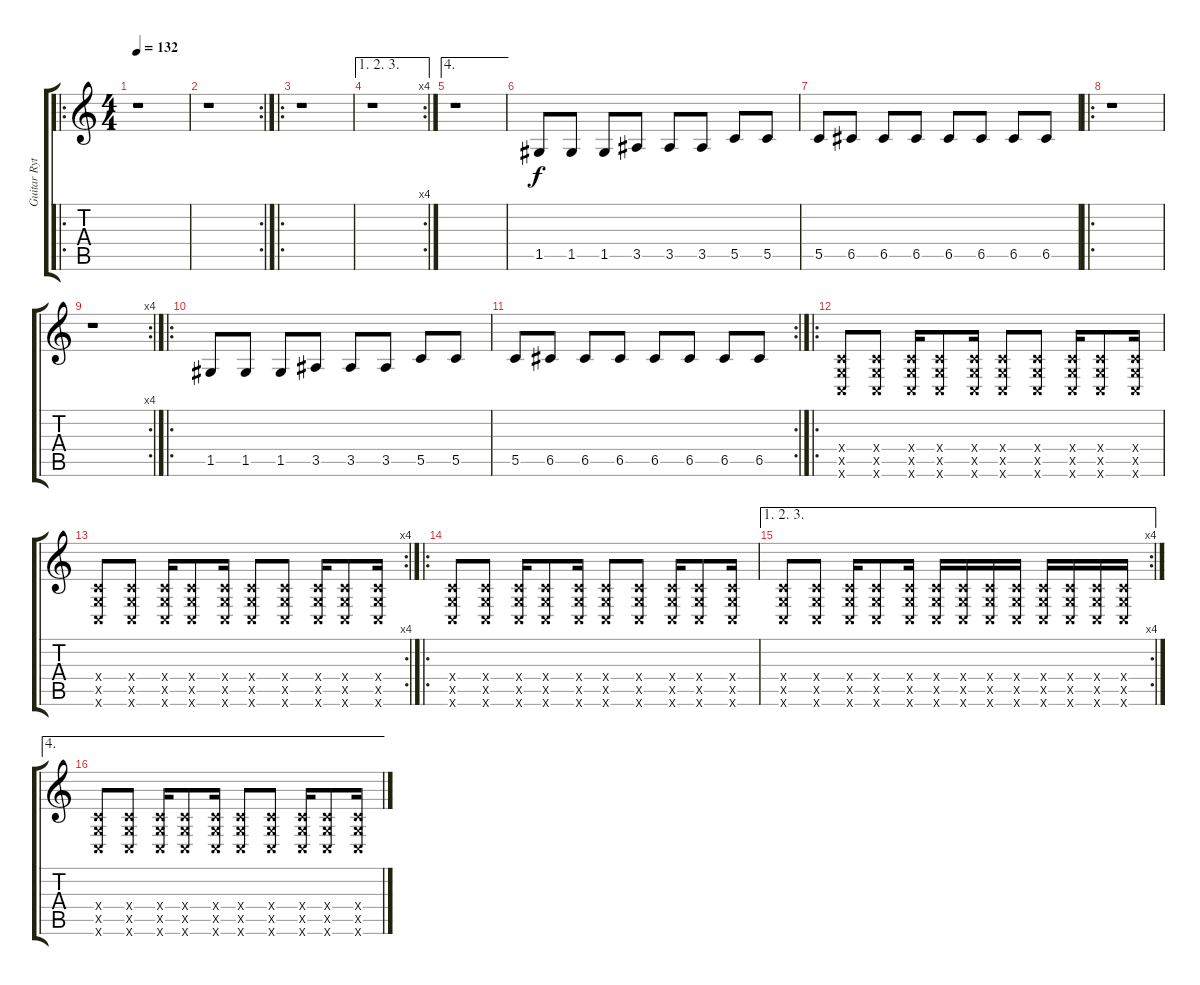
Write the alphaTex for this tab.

\track ("Guitar Rythm" "Guitar Ryt") {instrument distortionguitar}
\staff {score tabs}
\tuning (E4 C4 G3 C3 G2 C2) {hide}
\ro
\ts (4 4)
\tempo 132
\clef g2
\ks c
r.1{dy f} |
\rc 2
r.1 |
\ro
r.1 |
\ae (1 2 3)
\rc 4
r.1 |
\ae 4
r.1 |
1.5.8 1.5.8 1.5.8 3.5.8 3.5.8 3.5.8 5.5.8 5.5.8 |
5.5.8 6.5.8 6.5.8 6.5.8 6.5.8 6.5.8 6.5.8 6.5.8 |
\ro
r.1 |
\rc 4
r.1 |
\ro
1.5.8 1.5.8 1.5.8 3.5.8 3.5.8 3.5.8 5.5.8 5.5.8 |
\rc 2
5.5.8 6.5.8 6.5.8 6.5.8 6.5.8 6.5.8 6.5.8 6.5.8 |
\ro
(0.4{x} 0.5{x} 0.6{x}).8 (0.4{x} 0.5{x} 0.6{x}).8 (0.4{x} 0.5{x} 0.6{x}).16 (0.4{x} 0.5{x} 0.6{x}).8 (0.4{x} 0.5{x} 0.6{x}).16 (0.4{x} 0.5{x} 0.6{x}).8 (0.4{x} 0.5{x} 0.6{x}).8 (0.4{x} 0.5{x} 0.6{x}).16 (0.4{x} 0.5{x} 0.6{x}).8 (0.4{x} 0.5{x} 0.6{x}).16 |
\rc 4
(0.4{x} 0.5{x} 0.6{x}).8 (0.4{x} 0.5{x} 0.6{x}).8 (0.4{x} 0.5{x} 0.6{x}).16 (0.4{x} 0.5{x} 0.6{x}).8 (0.4{x} 0.5{x} 0.6{x}).16 (0.4{x} 0.5{x} 0.6{x}).8 (0.4{x} 0.5{x} 0.6{x}).8 (0.4{x} 0.5{x} 0.6{x}).16 (0.4{x} 0.5{x} 0.6{x}).8 (0.4{x} 0.5{x} 0.6{x}).16 |
\ro
(0.4{x} 0.5{x} 0.6{x}).8 (0.4{x} 0.5{x} 0.6{x}).8 (0.4{x} 0.5{x} 0.6{x}).16 (0.4{x} 0.5{x} 0.6{x}).8 (0.4{x} 0.5{x} 0.6{x}).16 (0.4{x} 0.5{x} 0.6{x}).8 (0.4{x} 0.5{x} 0.6{x}).8 (0.4{x} 0.5{x} 0.6{x}).16 (0.4{x} 0.5{x} 0.6{x}).8 (0.4{x} 0.5{x} 0.6{x}).16 |
\ae (1 2 3)
\rc 4
(0.4{x} 0.5{x} 0.6{x}).8 (0.4{x} 0.5{x} 0.6{x}).8 (0.4{x} 0.5{x} 0.6{x}).16 (0.4{x} 0.5{x} 0.6{x}).8 (0.4{x} 0.5{x} 0.6{x}).16 (0.4{x} 0.5{x} 0.6{x}).16 (0.4{x} 0.5{x} 0.6{x}).16 (0.4{x} 0.5{x} 0.6{x}).16 (0.4{x} 0.5{x} 0.6{x}).16 (0.4{x} 0.5{x} 0.6{x}).16 (0.4{x} 0.5{x} 0.6{x}).16 (0.4{x} 0.5{x} 0.6{x}).16 (0.4{x} 0.5{x} 0.6{x}).16 |
\ae 4
(0.4{x} 0.5{x} 0.6{x}).8 (0.4{x} 0.5{x} 0.6{x}).8 (0.4{x} 0.5{x} 0.6{x}).16 (0.4{x} 0.5{x} 0.6{x}).8 (0.4{x} 0.5{x} 0.6{x}).16 (0.4{x} 0.5{x} 0.6{x}).8 (0.4{x} 0.5{x} 0.6{x}).8 (0.4{x} 0.5{x} 0.6{x}).16 (0.4{x} 0.5{x} 0.6{x}).8 (0.4{x} 0.5{x} 0.6{x}).16
